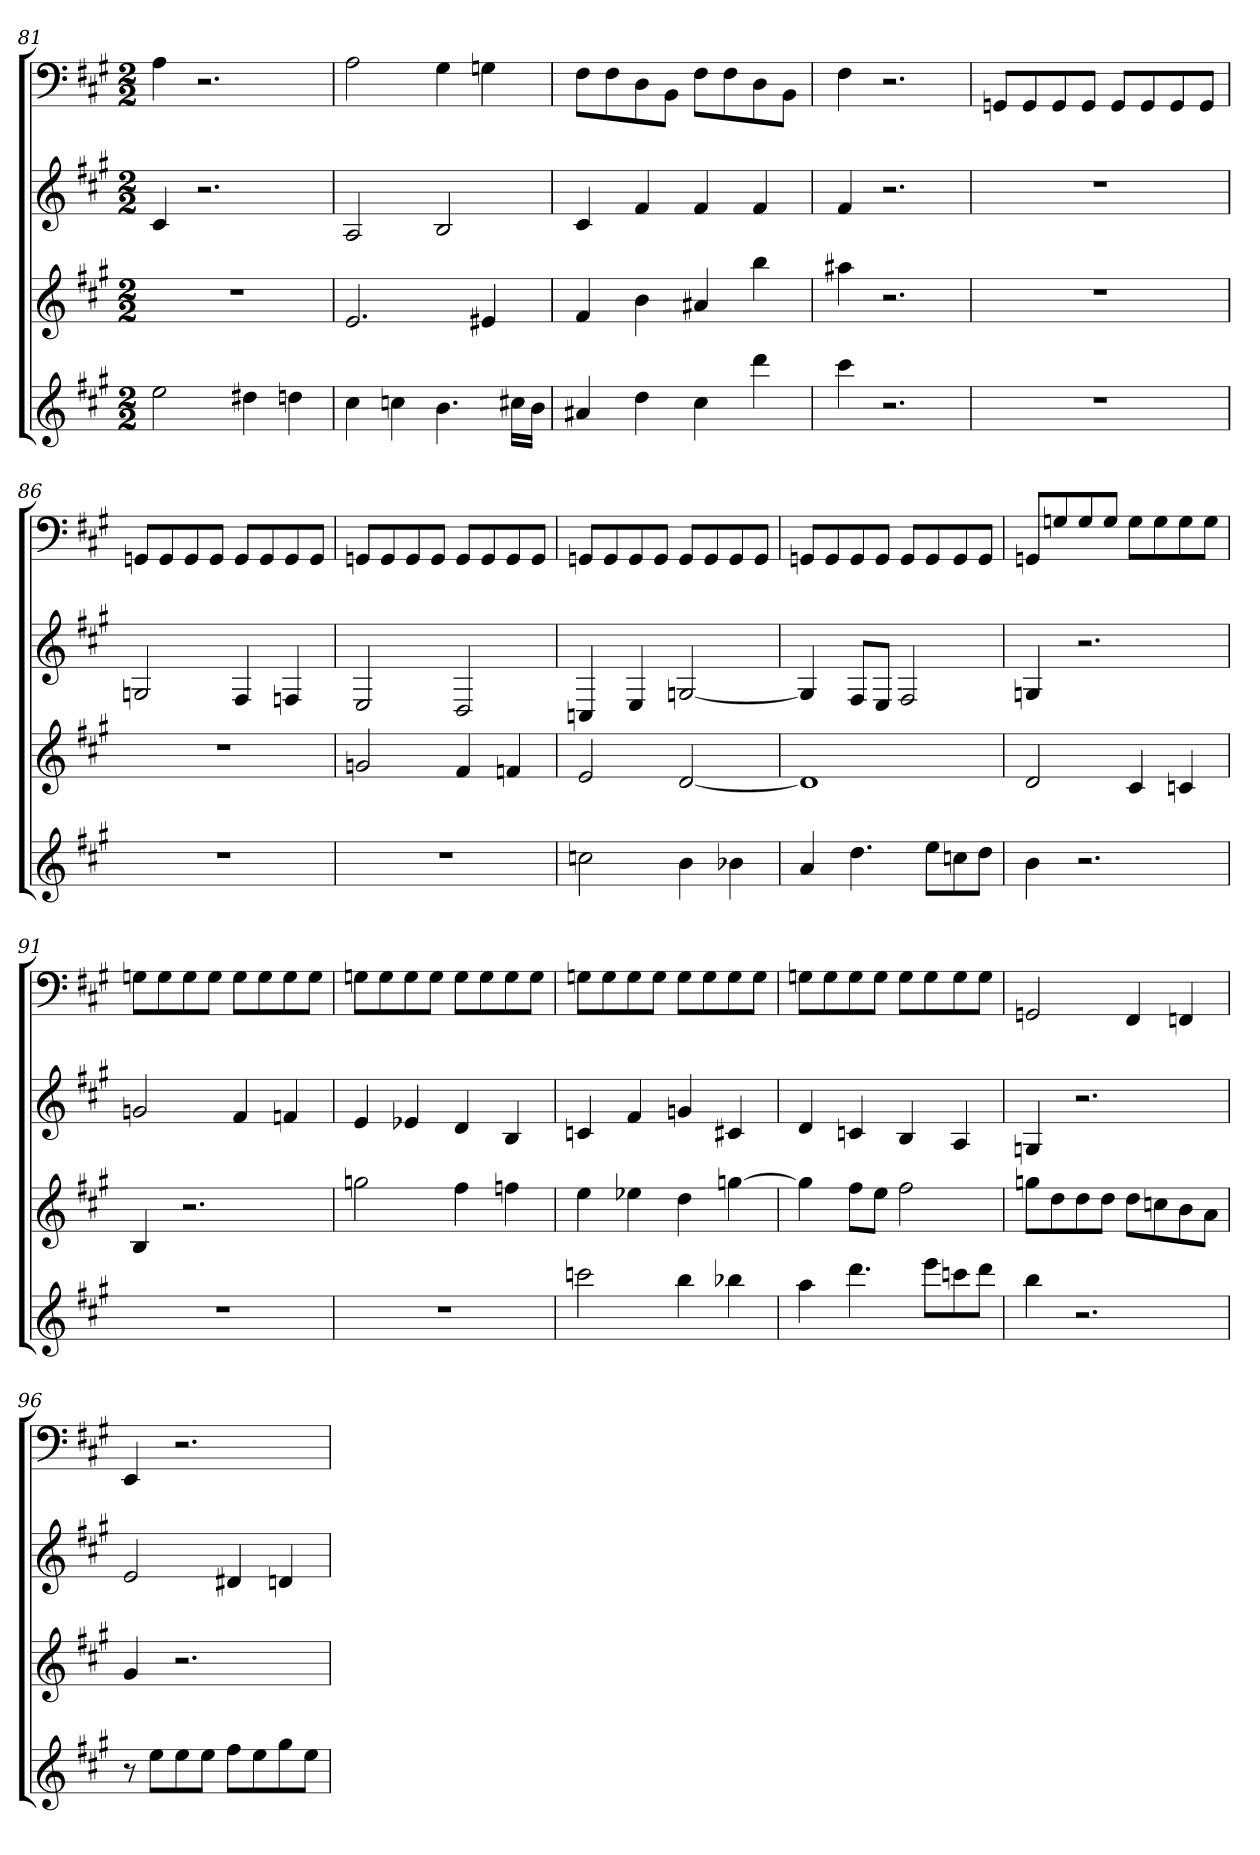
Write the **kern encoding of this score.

**kern	**kern	**kern	**kern
*part4	*part3	*part2	*part1
*staff4	*staff3	*staff2	*staff1
*k[f#c#g#]	*k[f#c#g#]	*k[f#c#g#]	*k[f#c#g#]
*A:	*A:	*A:	*A:
*M2/2	*M2/2	*M2/2	*M2/2
=81	=81	=81	=81
2ee	1r	4c#	4A
.	.	2.r	2.r
4dd#X	.	.	.
4ddn	.	.	.
=82	=82	=82	=82
4cc#	2.e	2A	2A
4ccn	.	.	.
4.b	.	2B	4G#
.	4e#X	.	4Gn
16cc#XLL	.	.	.
16bJJ	.	.	.
=83	=83	=83	=83
4a#X	4f#	4c#	8F#L
.	.	.	8F#
4dd	4b	4f#	8D
.	.	.	8BBJ
4cc#	4a#X	4f#	8F#L
.	.	.	8F#
4ddd	4bb	4f#	8D
.	.	.	8BBJ
=84	=84	=84	=84
4ccc#	4aa#X	4f#	4F#
2.r	2.r	2.r	2.r
=85	=85	=85	=85
1r	1r	1r	8GGnL
.	.	.	8GG
.	.	.	8GG
.	.	.	8GGJ
.	.	.	8GGL
.	.	.	8GG
.	.	.	8GG
.	.	.	8GGJ
=86	=86	=86	=86
1r	1r	2Gn	8GGnL
.	.	.	8GG
.	.	.	8GG
.	.	.	8GGJ
.	.	4F#	8GGL
.	.	.	8GG
.	.	4Fn	8GG
.	.	.	8GGJ
=87	=87	=87	=87
1r	2gn	2E	8GGnL
.	.	.	8GG
.	.	.	8GG
.	.	.	8GGJ
.	4f#	2D	8GGL
.	.	.	8GG
.	4fn	.	8GG
.	.	.	8GGJ
=88	=88	=88	=88
2ccn	2e	4Cn	8GGnL
.	.	.	8GG
.	.	4E	8GG
.	.	.	8GGJ
4b	[2d	[2Gn	8GGL
.	.	.	8GG
4b-X	.	.	8GG
.	.	.	8GGJ
=89	=89	=89	=89
4a	1d]	4G]	8GGnL
.	.	.	8GG
4.dd	.	8F#L	8GG
.	.	8EJ	8GGJ
.	.	2F#	8GGL
8eeL	.	.	8GG
8ccn	.	.	8GG
8ddJ	.	.	8GGJ
=90	=90	=90	=90
4b	2d	4Gn	8GGnL
.	.	.	8Gn
2.r	.	2.r	8G
.	.	.	8GJ
.	4c#	.	8GL
.	.	.	8G
.	4cn	.	8G
.	.	.	8GJ
=91	=91	=91	=91
1r	4B	2gn	8GnL
.	.	.	8G
.	2.r	.	8G
.	.	.	8GJ
.	.	4f#	8GL
.	.	.	8G
.	.	4fn	8G
.	.	.	8GJ
=92	=92	=92	=92
1r	2ggn	4e	8GnL
.	.	.	8G
.	.	4e-X	8G
.	.	.	8GJ
.	4ff#	4d	8GL
.	.	.	8G
.	4ffn	4B	8G
.	.	.	8GJ
=93	=93	=93	=93
2cccn	4ee	4cn	8GnL
.	.	.	8G
.	4ee-X	4f#	8G
.	.	.	8GJ
4bb	4dd	4gn	8GL
.	.	.	8G
4bb-X	[4ggn	4c#X	8G
.	.	.	8GJ
=94	=94	=94	=94
4aa	4gg]	4d	8GnL
.	.	.	8G
4.ddd	8ff#L	4cn	8G
.	8eeJ	.	8GJ
.	2ff#	4B	8GL
8eeeL	.	.	8G
8cccn	.	4A	8G
8dddJ	.	.	8GJ
=95	=95	=95	=95
4bb	8ggnL	4Gn	2GGn
.	8dd	.	.
2.r	8dd	2.r	.
.	8ddJ	.	.
.	8ddL	.	4FF#
.	8ccn	.	.
.	8b	.	4FFn
.	8aJ	.	.
=96	=96	=96	=96
8r	4g#	2e	4EE
8eeL	.	.	.
8ee	2.r	.	2.r
8eeJ	.	.	.
8ff#L	.	4d#X	.
8ee	.	.	.
8gg#	.	4dn	.
8eeJ	.	.	.
=	=	=	=
*-	*-	*-	*-
